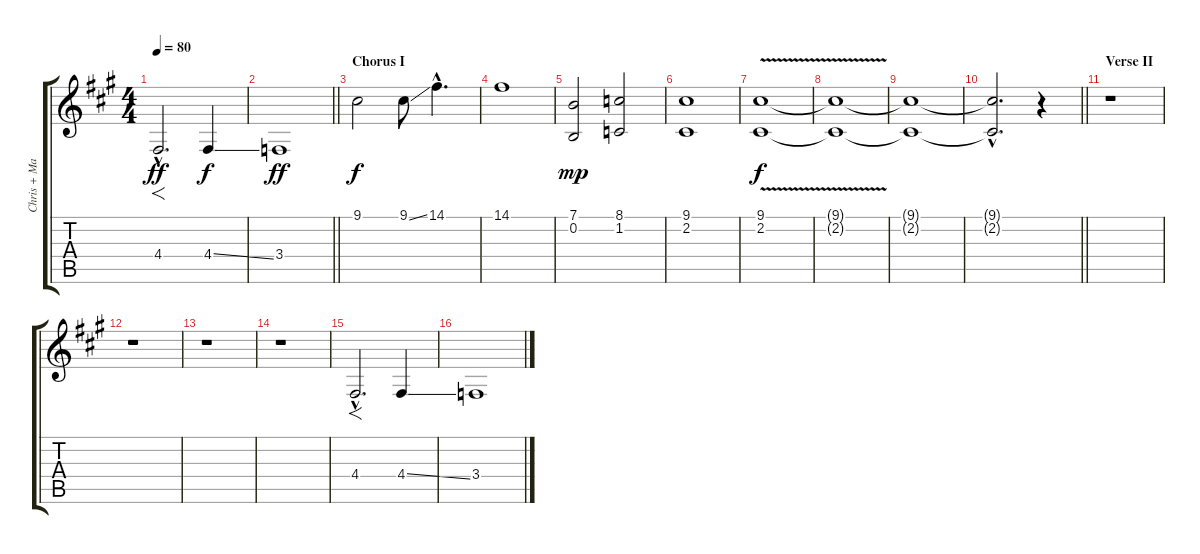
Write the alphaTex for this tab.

\track ("Chris + Matt Vocals" "Chris + Ma") {instrument stringensemble1}
\staff {score tabs}
\tuning (E4 B3 G3 D3 A2 E2) {hide}
\ts (4 4)
\tempo 80
\clef g2
\ks a
4.4{hac}.2{f d dy ff volume 16} 4.4{ss}.4{dy f} |
\barLineRight lightlight
3.4.1{dy ff volume 0} |
\section ("" "Chorus I")
9.1.2{dy f volume 16} 9.1{ss}.8 14.1{hac}.4{d} |
14.1.1 |
(7.1 0.2).2{dy mp volume 11} (8.1 1.2).2 |
(9.1 2.2).1{volume 8} |
(9.1{v} 2.2{v}).1{dy f volume 8} |
(9.1{t} 2.2{t}).1 |
(9.1{t} 2.2{t}).1{volume 16} |
\barLineRight lightlight
(9.1{hac t} 2.2{hac t}).2{d} r.4 |
\section ("" "Verse II")
r.1 |
r.1 |
r.1 |
r.1 |
4.4{hac}.2{f d volume 14} 4.4{ss}.4 |
3.4.1{volume 7}
